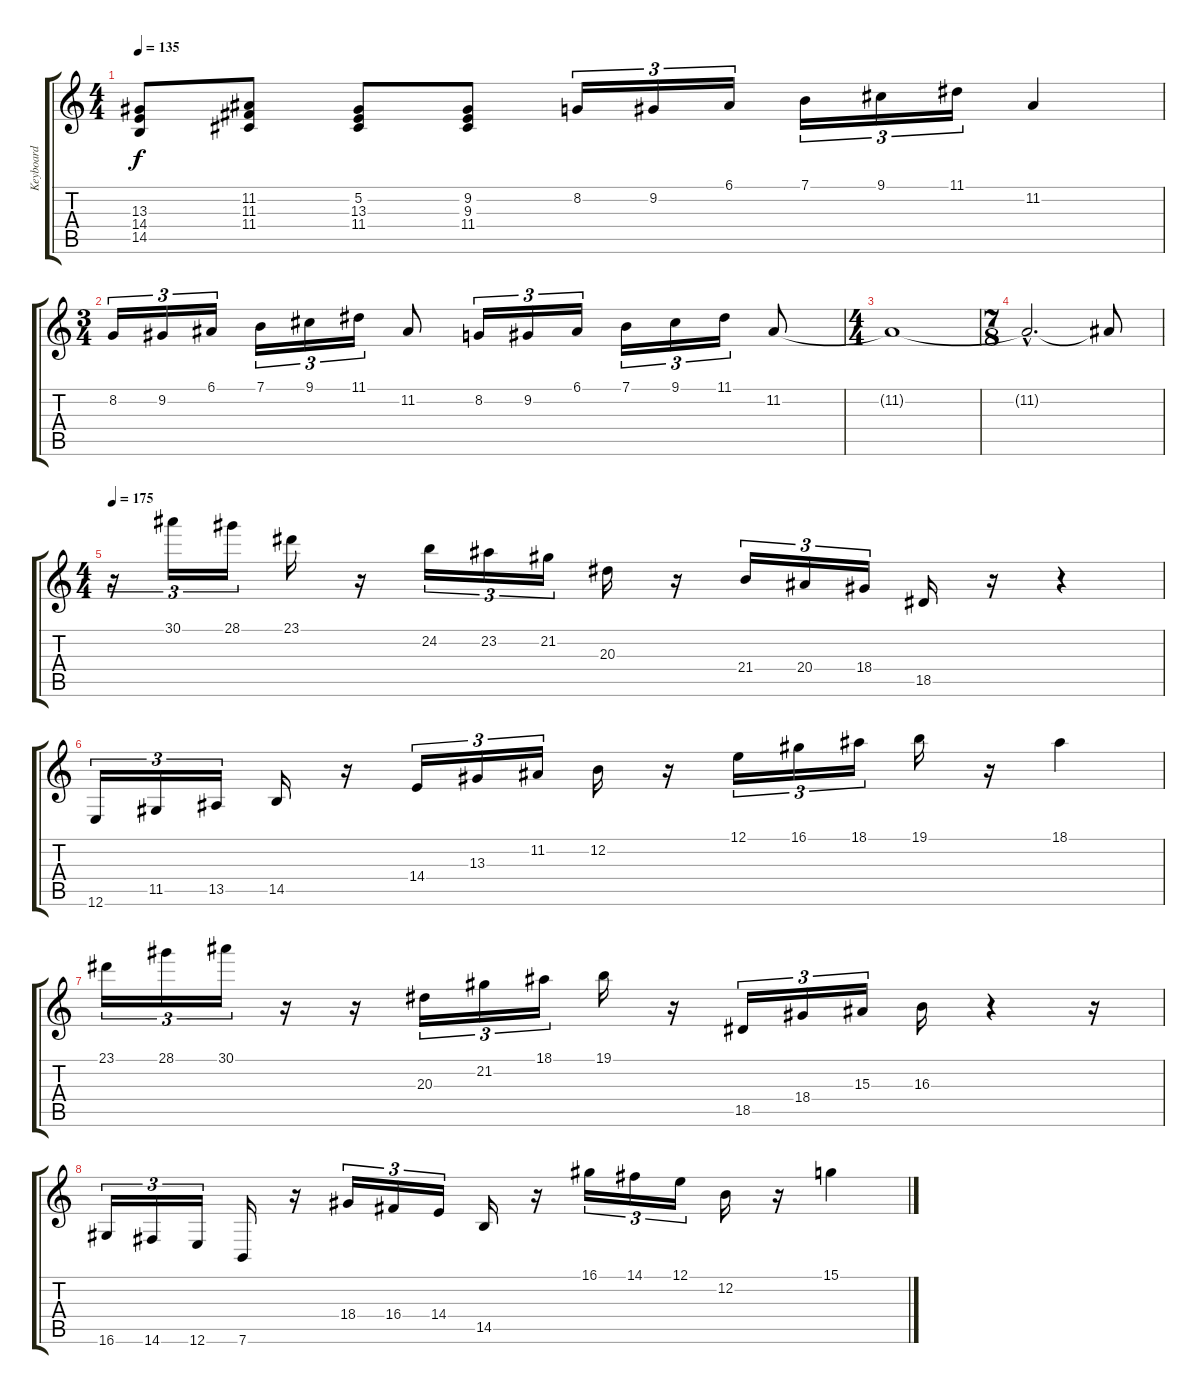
\track ("Keyboard" "Keyboard") {instrument harpsichord}
\staff {score tabs}
\tuning (E4 B3 G3 D3 A2 E2) {hide}
\ts (4 4)
\tempo 135
\clef g2
\ks c
(13.3 14.4 14.5).8{dy f} (11.2 11.3 11.4).8 (5.2 13.3 11.4).8 (9.2 9.3 11.4).8 8.2.16{tu (3 2)} 9.2.16{tu (3 2)} 6.1.16{tu (3 2)} 7.1.16{tu (3 2)} 9.1.16{tu (3 2)} 11.1.16{tu (3 2)} 11.2.4 |
\ts (3 4)
8.2.16{tu (3 2)} 9.2.16{tu (3 2)} 6.1.16{tu (3 2)} 7.1.16{tu (3 2)} 9.1.16{tu (3 2)} 11.1.16{tu (3 2)} 11.2.8 8.2.16{tu (3 2)} 9.2.16{tu (3 2)} 6.1.16{tu (3 2)} 7.1.16{tu (3 2)} 9.1.16{tu (3 2)} 11.1.16{tu (3 2)} 11.2.8 |
\ts (4 4)
11.2{t}.1 |
\ts (7 8)
11.2{hac t}.2{d} 11.2{t}.8 |
\ts (4 4)
\tempo 175
r.16{tu (3 2)} 30.1.16{tu (3 2)} 28.1.16{tu (3 2)} 23.1.16 r.16 24.2.16{tu (3 2)} 23.2.16{tu (3 2)} 21.2.16{tu (3 2)} 20.3.16 r.16 21.4.16{tu (3 2)} 20.4.16{tu (3 2)} 18.4.16{tu (3 2)} 18.5.16 r.16 r.4 |
12.6.16{tu (3 2)} 11.5.16{tu (3 2)} 13.5.16{tu (3 2)} 14.5.16 r.16 14.4.16{tu (3 2)} 13.3.16{tu (3 2)} 11.2.16{tu (3 2)} 12.2.16 r.16 12.1.16{tu (3 2)} 16.1.16{tu (3 2)} 18.1.16{tu (3 2)} 19.1.16 r.16 18.1.4 |
23.1.16{tu (3 2)} 28.1.16{tu (3 2)} 30.1.16{tu (3 2)} r.16 r.16 20.3.16{tu (3 2)} 21.2.16{tu (3 2)} 18.1.16{tu (3 2)} 19.1.16 r.16 18.5.16{tu (3 2)} 18.4.16{tu (3 2)} 15.3.16{tu (3 2)} 16.3.16 r.4 r.16 |
16.6.16{tu (3 2)} 14.6.16{tu (3 2)} 12.6.16{tu (3 2)} 7.6.16 r.16 18.4.16{tu (3 2)} 16.4.16{tu (3 2)} 14.4.16{tu (3 2)} 14.5.16 r.16 16.1.16{tu (3 2)} 14.1.16{tu (3 2)} 12.1.16{tu (3 2)} 12.2.16 r.16 15.1.4
